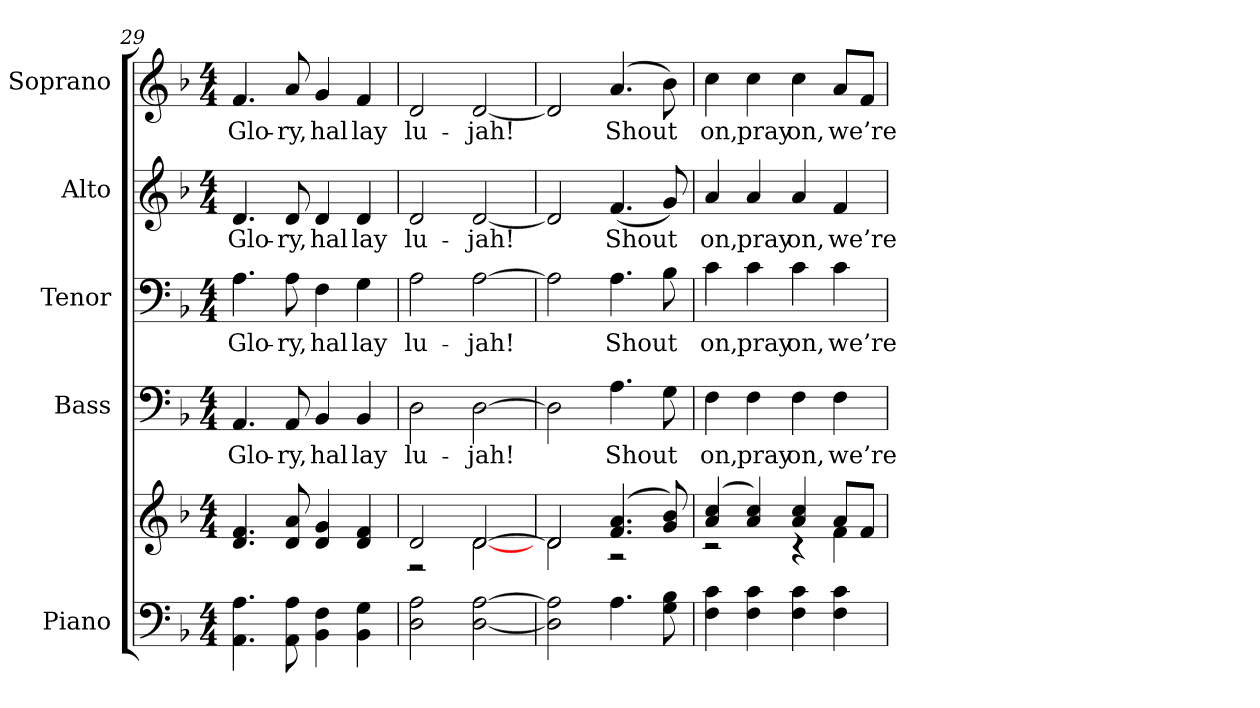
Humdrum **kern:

**kern	**kern	**kern	**text	**kern	**text	**kern	**text	**kern	**text
*part5	*part5	*part4	*part4	*part3	*part3	*part2	*part2	*part1	*part1
*staff6	*staff5	*staff4	*staff4	*staff3	*staff3	*staff2	*staff2	*staff1	*staff1
*I"Piano	*	*I"Bass	*	*I"Tenor	*	*I"Alto	*	*I"Soprano	*
*I'Pno.	*	*I'B.	*	*I'T.	*	*I'A.	*	*I'S.	*
!!LO:PB:g=z
*clefF4	*clefG2	*clefF4	*	*clefF4	*	*clefG2	*	*clefG2	*
*k[b-]	*k[b-]	*k[b-]	*	*k[b-]	*	*k[b-]	*	*k[b-]	*
*d:	*d:	*d:	*	*d:	*	*d:	*	*d:	*
*M4/4	*M4/4	*M4/4	*	*M4/4	*	*M4/4	*	*M4/4	*
=29	=29	=29	=29	=29	=29	=29	=29	=29	=29
!	!	!	!LO:LY:b:color=#000000	!	!	!	!	!	!
!	!	!	!	!	!LO:LY:b:color=#000000	!	!	!	!
!	!	!	!	!	!	!	!LO:LY:b:color=#000000	!	!
!	!	!	!	!	!	!	!	!	!LO:LY:b:color=#000000
4.AAi\ 4.Ai	4.di/ 4.fi	4.AAi/	Glo-	4.Ai\	Glo-	4.di/	Glo-	4.fi/	Glo-
!	!	!	!LO:LY:b:color=#000000	!	!	!	!	!	!
!	!	!	!	!	!LO:LY:b:color=#000000	!	!	!	!
!	!	!	!	!	!	!	!LO:LY:b:color=#000000	!	!
!	!	!	!	!	!	!	!	!	!LO:LY:b:color=#000000
8AAi\ 8Ai	8di/ 8ai	8AAi/	-ry,	8Ai\	-ry,	8di/	-ry,	8ai/	-ry,
!	!	!	!LO:LY:b:color=#000000	!	!	!	!	!	!
!	!	!	!	!	!LO:LY:b:color=#000000	!	!	!	!
!	!	!	!	!	!	!	!LO:LY:b:color=#000000	!	!
!	!	!	!	!	!	!	!	!	!LO:LY:b:color=#000000
4BB-i\ 4Fi	4di/ 4gi	4BB-i/	hal	4Fi\	hal	4di/	hal	4gi/	hal
!	!	!	!LO:LY:b:color=#000000	!	!	!	!	!	!
!	!	!	!	!	!LO:LY:b:color=#000000	!	!	!	!
!	!	!	!	!	!	!	!LO:LY:b:color=#000000	!	!
!	!	!	!	!	!	!	!	!	!LO:LY:b:color=#000000
4BB-i\ 4Gi	4di/ 4fi	4BB-i/	lay	4Gi\	lay	4di/	lay	4fi/	lay
=30	=30	=30	=30	=30	=30	=30	=30	=30	=30
*	*^	*	*	*	*	*	*	*	*
!	!	!	!	!LO:LY:b:color=#000000	!	!	!	!	!	!
!	!	!	!	!	!	!LO:LY:b:color=#000000	!	!	!	!
!	!	!	!	!	!	!	!	!LO:LY:b:color=#000000	!	!
!	!	!	!	!	!	!	!	!	!	!LO:LY:b:color=#000000
2Di\ 2Ai	2di/	2r	2Di\	lu-	2Ai\	lu-	2di/	lu-	2di/	lu-
!	!	!	!	!LO:LY:b:color=#000000	!	!	!	!	!	!
!	!	!	!	!	!	!LO:LY:b:color=#000000	!	!	!	!
!	!	!	!	!	!	!	!	!LO:LY:b:color=#000000	!	!
!	!	!	!	!	!	!	!	!	!	!LO:LY:b:color=#000000
[<2Di\ [>2Ai	[>2di/	[<2di\	[>2Di\	-jah!	[>2Ai\	-jah!	[<2di/	-jah!	[<2di/	-jah!
=31	=31	=31	=31	=31	=31	=31	=31	=31	=31	=31
2Di\] 2Ai]	2di/]	2di\	2Di\]	.	2Ai\]	.	2di/]	.	2di/]	.
!	!	!	!	!LO:LY:b:color=#000000	!	!	!	!	!	!
!	!	!	!	!	!	!LO:LY:b:color=#000000	!	!	!	!
!	!	!	!	!	!	!	!	!LO:LY:b:color=#000000	!	!
!	!	!	!	!	!	!	!	!	!	!LO:LY:b:color=#000000
4.Ai\	(4.fi/ 4.ai	2r	4.Ai\	Shout	4.Ai\	Shout	(4.fi/	Shout	(4.ai/	Shout
8Gi\ 8B-i	8gi/ 8b-i)	.	8Gi\	.	8B-i\	.	8gi/)	.	8b-i\)	.
!!LO:PB:g=z
=32	=32	=32	=32	=32	=32	=32	=32	=32	=32	=32
!	!	!	!	!LO:LY:b:color=#000000	!	!	!	!	!	!
!	!	!	!	!	!	!LO:LY:b:color=#000000	!	!	!	!
!	!	!	!	!	!	!	!	!LO:LY:b:color=#000000	!	!
!	!	!	!	!	!	!	!	!	!	!LO:LY:b:color=#000000
4Fi\ 4ci	(4ai/ 4cci	2r	4Fi\	on,	4ci\	on,	4ai/	on,	4cci\	on,
!	!	!	!	!LO:LY:b:color=#000000	!	!	!	!	!	!
!	!	!	!	!	!	!LO:LY:b:color=#000000	!	!	!	!
!	!	!	!	!	!	!	!	!LO:LY:b:color=#000000	!	!
!	!	!	!	!	!	!	!	!	!	!LO:LY:b:color=#000000
4Fi\ 4ci	4ai/ 4cci)	.	4Fi\	pray	4ci\	pray	4ai/	pray	4cci\	pray
!	!	!	!	!LO:LY:b:color=#000000	!	!	!	!	!	!
!	!	!	!	!	!	!LO:LY:b:color=#000000	!	!	!	!
!	!	!	!	!	!	!	!	!LO:LY:b:color=#000000	!	!
!	!	!	!	!	!	!	!	!	!	!LO:LY:b:color=#000000
4Fi\ 4ci	4ai/ 4cci	4r	4Fi\	on,	4ci\	on,	4ai/	on,	4cci\	on,
!	!	!	!	!LO:LY:b:color=#000000	!	!	!	!	!	!
!	!	!	!	!	!	!LO:LY:b:color=#000000	!	!	!	!
!	!	!	!	!	!	!	!	!LO:LY:b:color=#000000	!	!
!	!	!	!	!	!	!	!	!	!	!LO:LY:b:color=#000000
4Fi\ 4ci	8ai/L	4fi\	4Fi\	we’re	4ci\	we’re	4fi/	we’re	8ai/L	we’re
.	8fi/J	.	.	.	.	.	.	.	8fi/J	.
*	*v	*v	*	*	*	*	*	*	*	*
=	=	=	=	=	=	=	=	=	=
*-	*-	*-	*-	*-	*-	*-	*-	*-	*-
